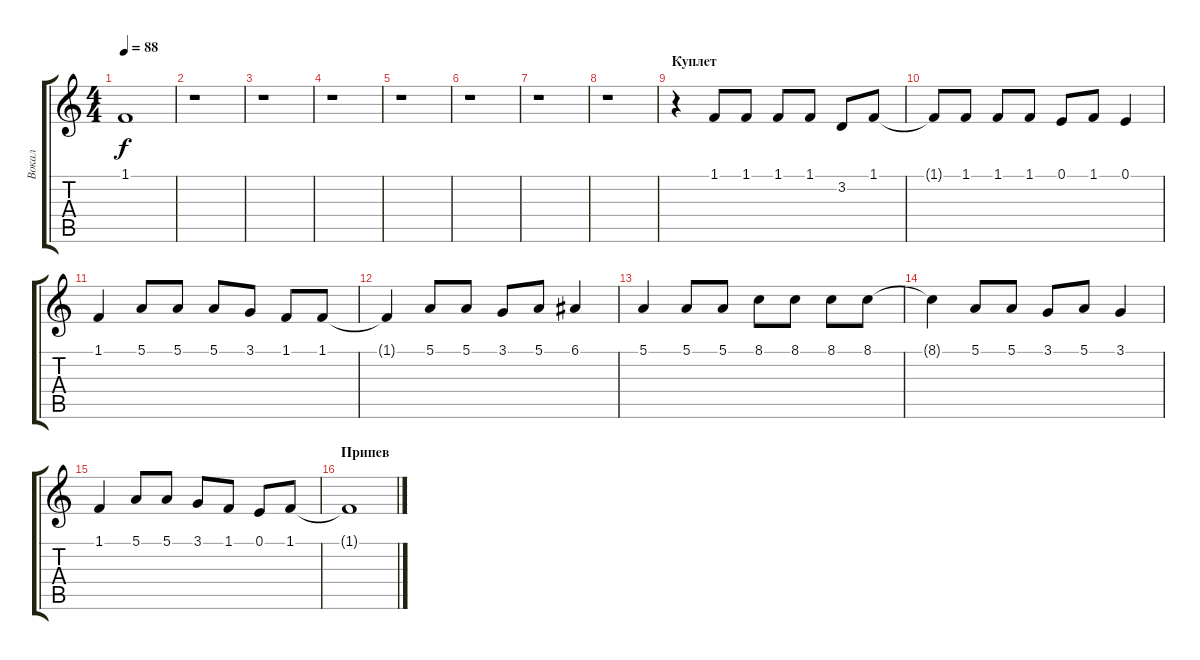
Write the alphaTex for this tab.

\track ("Вокал" "Вокал") {instrument acousticgrandpiano}
\staff {score tabs}
\tuning (E4 B3 G3 D3 A2 E2) {hide}
\ts (4 4)
\tempo 88
\clef g2
\ks c
1.1{t}.1{dy f} |
r.1 |
r.1 |
r.1 |
r.1 |
r.1 |
r.1 |
r.1 |
\section ("" "Куплет")
r.4 1.1.8 1.1.8 1.1.8 1.1.8 3.2.8 1.1.8 |
1.1{t}.8 1.1.8 1.1.8 1.1.8 0.1.8 1.1.8 0.1.4 |
1.1.4 5.1.8 5.1.8 5.1.8 3.1.8 1.1.8 1.1.8 |
1.1{t}.4 5.1.8 5.1.8 3.1.8 5.1.8 6.1.4 |
5.1.4 5.1.8 5.1.8 8.1.8 8.1.8 8.1.8 8.1.8 |
8.1{t}.4 5.1.8 5.1.8 3.1.8 5.1.8 3.1.4 |
1.1.4 5.1.8 5.1.8 3.1.8 1.1.8 0.1.8 1.1.8 |
\section ("" "Припев")
1.1{t}.1
